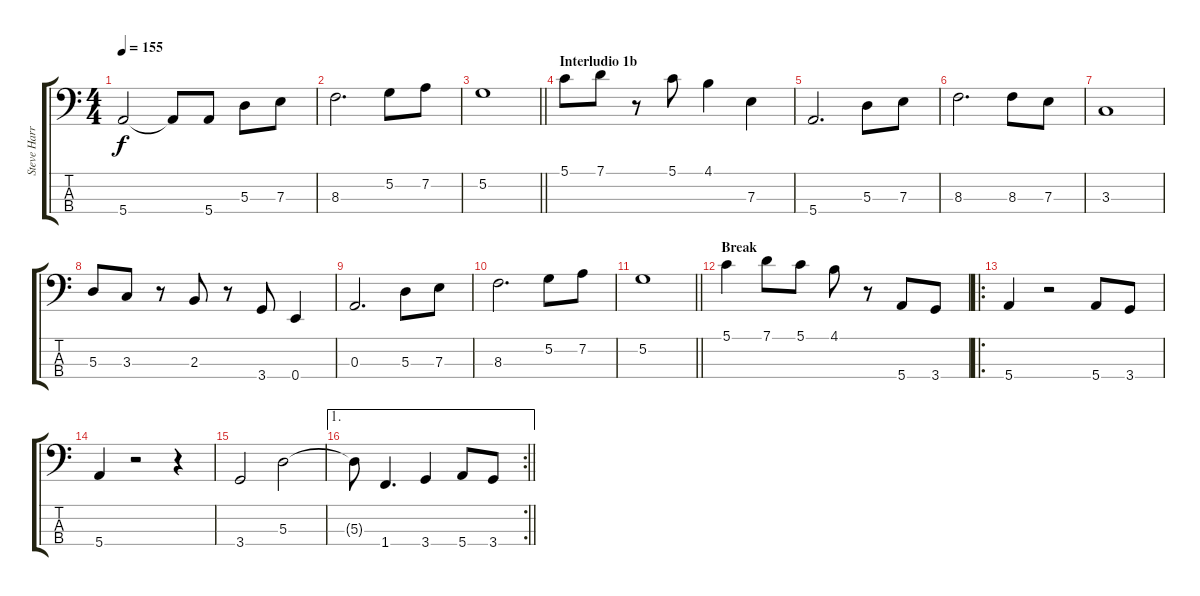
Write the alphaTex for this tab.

\track ("Steve Harris" "Steve Harr") {instrument electricbassfinger}
\staff {score tabs}
\tuning (G2 D2 A1 E1) {hide}
\ts (4 4)
\tempo 155
\clef f4
\ks c
5.4.2{dy f} 5.4{t}.8 5.4.8 5.3.8 7.3.8 |
8.3.2{d} 5.2.8 7.2.8 |
\barLineRight lightlight
5.2.1 |
\section ("" "Interludio 1b")
5.1.8 7.1.8 r.8 5.1.8 4.1.4 7.3.4 |
5.4.2{d} 5.3.8 7.3.8 |
8.3.2{d} 8.3.8 7.3.8 |
3.3.1 |
5.3.8 3.3.8 r.8 2.3.8 r.8 3.4.8 0.4.4 |
0.3.2{d} 5.3.8 7.3.8 |
8.3.2{d} 5.2.8 7.2.8 |
\barLineRight lightlight
5.2.1 |
\section ("" "Break")
5.1.4 7.1.8 5.1.8 4.1.8 r.8 5.4.8 3.4.8 |
\ro
5.4.4 r.2 5.4.8 3.4.8 |
5.4.4 r.2 r.4 |
3.4.2 5.3.2 |
\ae 1
\rc 2
\barLineRight lightlight
5.3{t}.8 1.4.4{d} 3.4.4 5.4.8 3.4.8
